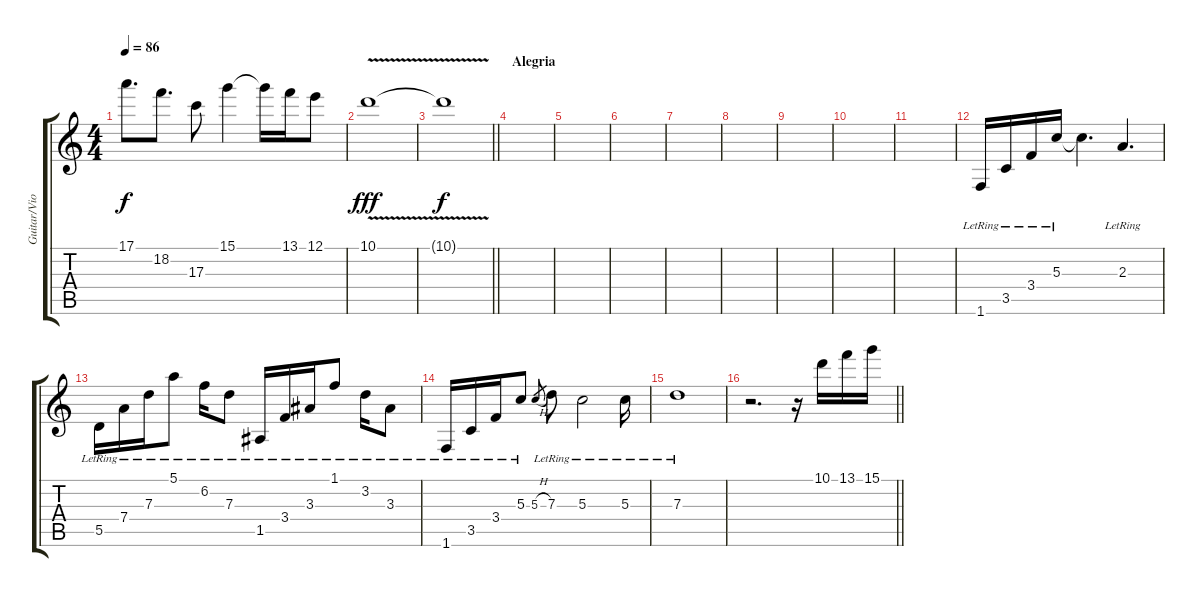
\track ("Guitar/Violin/Pipe" "Guitar/Vio") {instrument acousticguitarsteel}
\staff {score tabs}
\tuning (E4 B3 G3 D3 A2 E2) {hide}
\ts (4 4)
\tempo 86
\clef g2
\ks c
17.1.8{d dy f} 18.2.8{d} 17.3.8 15.1.4 15.1{t}.16 13.1.16 12.1.8 |
10.1{v}.1{dy fff} |
\barLineRight lightlight
10.1{v t}.1{dy f volume 1} |
\section ("" "Alegria")
|
|
|
|
|
|
|
|
1.6{lr}.16 3.5{lr}.16 3.4{lr}.16 5.3{lr}.16 5.3{t}.4{d} 2.3{lr}.4{d} |
5.5{lr}.16 7.4{lr}.16 7.3{lr}.16 5.1{lr}.8 6.2{lr}.16 7.3{lr}.8 1.5{lr}.16 3.4{lr}.16 3.3{lr}.16 1.1{lr}.8 3.2{lr}.16 3.3{lr}.8 |
1.6{lr}.16 3.5{lr}.16 3.4{lr}.16 5.3{lr}.8 5.3{h}.8{gr} 7.3{lr}.8 5.3{lr}.2 5.3{lr}.16 |
7.3{lr}.1 |
\barLineRight lightlight
r.2{d instrument violin} r.16 10.1.16 13.1.16 15.1.16
